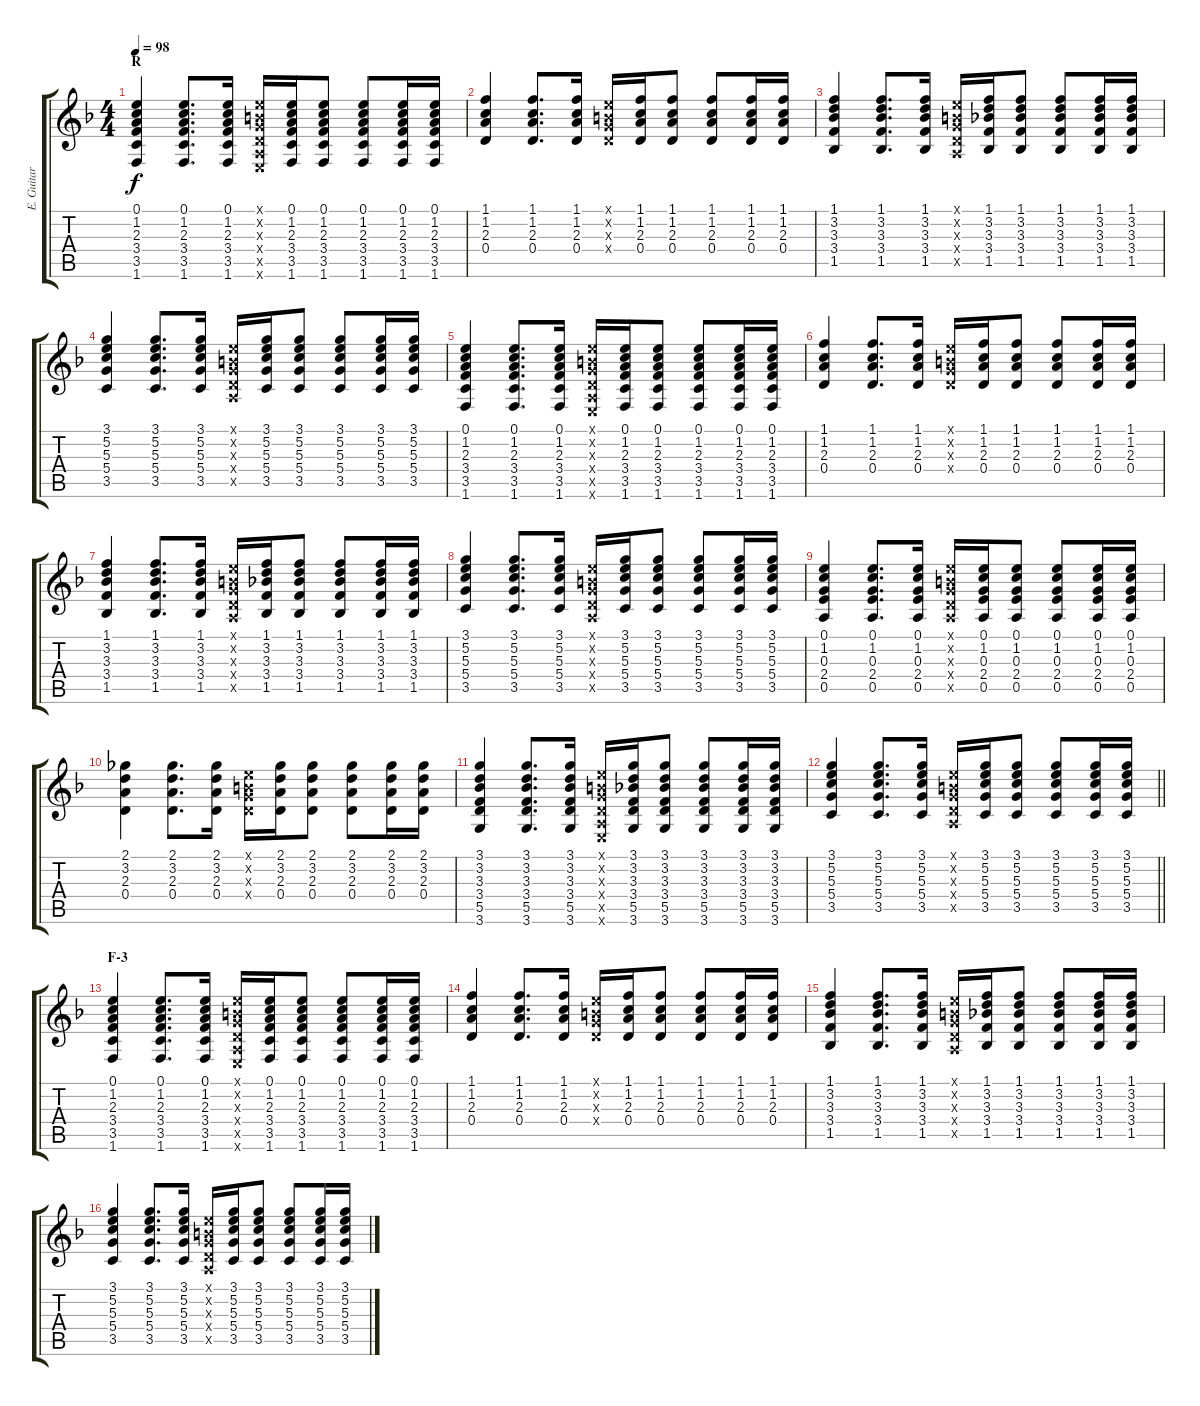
\track ("E. Guitar I" "E. Guitar ") {instrument overdrivenguitar}
\staff {score tabs}
\tuning (E4 B3 G3 D3 A2 E2) {hide}
\ts (4 4)
\section ("" "R")
\tempo 98
\clef g2
\ks f
(0.1 1.2 2.3 3.4 3.5 1.6).4{dy f} (0.1 1.2 2.3 3.4 3.5 1.6).8{d} (0.1 1.2 2.3 3.4 3.5 1.6).16 (0.1{x} 0.2{x} 0.3{x} 0.4{x} 0.5{x} 0.6{x}).16 (0.1 1.2 2.3 3.4 3.5 1.6).16 (0.1 1.2 2.3 3.4 3.5 1.6).8 (0.1 1.2 2.3 3.4 3.5 1.6).8 (0.1 1.2 2.3 3.4 3.5 1.6).16 (0.1 1.2 2.3 3.4 3.5 1.6).16 |
(1.1 1.2 2.3 0.4).4 (1.1 1.2 2.3 0.4).8{d} (1.1 1.2 2.3 0.4).16 (0.1{x} 0.2{x} 0.3{x} 0.4{x}).16 (1.1 1.2 2.3 0.4).16 (1.1 1.2 2.3 0.4).8 (1.1 1.2 2.3 0.4).8 (1.1 1.2 2.3 0.4).16 (1.1 1.2 2.3 0.4).16 |
(1.1 3.2 3.3 3.4 1.5).4 (1.1 3.2 3.3 3.4 1.5).8{d} (1.1 3.2 3.3 3.4 1.5).16 (0.1{x} 0.2{x} 0.3{x} 0.4{x} 0.5{x}).16 (1.1 3.2 3.3 3.4 1.5).16 (1.1 3.2 3.3 3.4 1.5).8 (1.1 3.2 3.3 3.4 1.5).8 (1.1 3.2 3.3 3.4 1.5).16 (1.1 3.2 3.3 3.4 1.5).16 |
(3.1 5.2 5.3 5.4 3.5).4 (3.1 5.2 5.3 5.4 3.5).8{d} (3.1 5.2 5.3 5.4 3.5).16 (0.1{x} 0.2{x} 0.3{x} 0.4{x} 0.5{x}).16 (3.1 5.2 5.3 5.4 3.5).16 (3.1 5.2 5.3 5.4 3.5).8 (3.1 5.2 5.3 5.4 3.5).8 (3.1 5.2 5.3 5.4 3.5).16 (3.1 5.2 5.3 5.4 3.5).16 |
(0.1 1.2 2.3 3.4 3.5 1.6).4 (0.1 1.2 2.3 3.4 3.5 1.6).8{d} (0.1 1.2 2.3 3.4 3.5 1.6).16 (0.1{x} 0.2{x} 0.3{x} 0.4{x} 0.5{x} 0.6{x}).16 (0.1 1.2 2.3 3.4 3.5 1.6).16 (0.1 1.2 2.3 3.4 3.5 1.6).8 (0.1 1.2 2.3 3.4 3.5 1.6).8 (0.1 1.2 2.3 3.4 3.5 1.6).16 (0.1 1.2 2.3 3.4 3.5 1.6).16 |
(1.1 1.2 2.3 0.4).4 (1.1 1.2 2.3 0.4).8{d} (1.1 1.2 2.3 0.4).16 (0.1{x} 0.2{x} 0.3{x} 0.4{x}).16 (1.1 1.2 2.3 0.4).16 (1.1 1.2 2.3 0.4).8 (1.1 1.2 2.3 0.4).8 (1.1 1.2 2.3 0.4).16 (1.1 1.2 2.3 0.4).16 |
(1.1 3.2 3.3 3.4 1.5).4 (1.1 3.2 3.3 3.4 1.5).8{d} (1.1 3.2 3.3 3.4 1.5).16 (0.1{x} 0.2{x} 0.3{x} 0.4{x} 0.5{x}).16 (1.1 3.2 3.3 3.4 1.5).16 (1.1 3.2 3.3 3.4 1.5).8 (1.1 3.2 3.3 3.4 1.5).8 (1.1 3.2 3.3 3.4 1.5).16 (1.1 3.2 3.3 3.4 1.5).16 |
(3.1 5.2 5.3 5.4 3.5).4 (3.1 5.2 5.3 5.4 3.5).8{d} (3.1 5.2 5.3 5.4 3.5).16 (0.1{x} 0.2{x} 0.3{x} 0.4{x} 0.5{x}).16 (3.1 5.2 5.3 5.4 3.5).16 (3.1 5.2 5.3 5.4 3.5).8 (3.1 5.2 5.3 5.4 3.5).8 (3.1 5.2 5.3 5.4 3.5).16 (3.1 5.2 5.3 5.4 3.5).16 |
(0.1 1.2 0.3 2.4 0.5).4 (0.1 1.2 0.3 2.4 0.5).8{d} (0.1 1.2 0.3 2.4 0.5).16 (0.1{x} 0.2{x} 0.3{x} 0.4{x} 0.5{x}).16 (0.1 1.2 0.3 2.4 0.5).16 (0.1 1.2 0.3 2.4 0.5).8 (0.1 1.2 0.3 2.4 0.5).8 (0.1 1.2 0.3 2.4 0.5).16 (0.1 1.2 0.3 2.4 0.5).16 |
(2.1 3.2 2.3 0.4).4 (2.1 3.2 2.3 0.4).8{d} (2.1 3.2 2.3 0.4).16 (0.1{x} 0.2{x} 0.3{x} 0.4{x}).16 (2.1 3.2 2.3 0.4).16 (2.1 3.2 2.3 0.4).8 (2.1 3.2 2.3 0.4).8 (2.1 3.2 2.3 0.4).16 (2.1 3.2 2.3 0.4).16 |
(3.1 3.2 3.3 3.4 5.5 3.6).4 (3.1 3.2 3.3 3.4 5.5 3.6).8{d} (3.1 3.2 3.3 3.4 5.5 3.6).16 (0.1{x} 0.2{x} 0.3{x} 0.4{x} 0.5{x} 0.6{x}).16 (3.1 3.2 3.3 3.4 5.5 3.6).16 (3.1 3.2 3.3 3.4 5.5 3.6).8 (3.1 3.2 3.3 3.4 5.5 3.6).8 (3.1 3.2 3.3 3.4 5.5 3.6).16 (3.1 3.2 3.3 3.4 5.5 3.6).16 |
\barLineRight lightlight
(3.1 5.2 5.3 5.4 3.5).4 (3.1 5.2 5.3 5.4 3.5).8{d} (3.1 5.2 5.3 5.4 3.5).16 (0.1{x} 0.2{x} 0.3{x} 0.4{x} 0.5{x}).16 (3.1 5.2 5.3 5.4 3.5).16 (3.1 5.2 5.3 5.4 3.5).8 (3.1 5.2 5.3 5.4 3.5).8 (3.1 5.2 5.3 5.4 3.5).16 (3.1 5.2 5.3 5.4 3.5).16 |
\section ("" "F-3")
(0.1 1.2 2.3 3.4 3.5 1.6).4 (0.1 1.2 2.3 3.4 3.5 1.6).8{d} (0.1 1.2 2.3 3.4 3.5 1.6).16 (0.1{x} 0.2{x} 0.3{x} 0.4{x} 0.5{x} 0.6{x}).16 (0.1 1.2 2.3 3.4 3.5 1.6).16 (0.1 1.2 2.3 3.4 3.5 1.6).8 (0.1 1.2 2.3 3.4 3.5 1.6).8 (0.1 1.2 2.3 3.4 3.5 1.6).16 (0.1 1.2 2.3 3.4 3.5 1.6).16 |
(1.1 1.2 2.3 0.4).4 (1.1 1.2 2.3 0.4).8{d} (1.1 1.2 2.3 0.4).16 (0.1{x} 0.2{x} 0.3{x} 0.4{x}).16 (1.1 1.2 2.3 0.4).16 (1.1 1.2 2.3 0.4).8 (1.1 1.2 2.3 0.4).8 (1.1 1.2 2.3 0.4).16 (1.1 1.2 2.3 0.4).16 |
(1.1 3.2 3.3 3.4 1.5).4 (1.1 3.2 3.3 3.4 1.5).8{d} (1.1 3.2 3.3 3.4 1.5).16 (0.1{x} 0.2{x} 0.3{x} 0.4{x} 0.5{x}).16 (1.1 3.2 3.3 3.4 1.5).16 (1.1 3.2 3.3 3.4 1.5).8 (1.1 3.2 3.3 3.4 1.5).8 (1.1 3.2 3.3 3.4 1.5).16 (1.1 3.2 3.3 3.4 1.5).16 |
(3.1 5.2 5.3 5.4 3.5).4 (3.1 5.2 5.3 5.4 3.5).8{d} (3.1 5.2 5.3 5.4 3.5).16 (0.1{x} 0.2{x} 0.3{x} 0.4{x} 0.5{x}).16 (3.1 5.2 5.3 5.4 3.5).16 (3.1 5.2 5.3 5.4 3.5).8 (3.1 5.2 5.3 5.4 3.5).8 (3.1 5.2 5.3 5.4 3.5).16 (3.1 5.2 5.3 5.4 3.5).16
